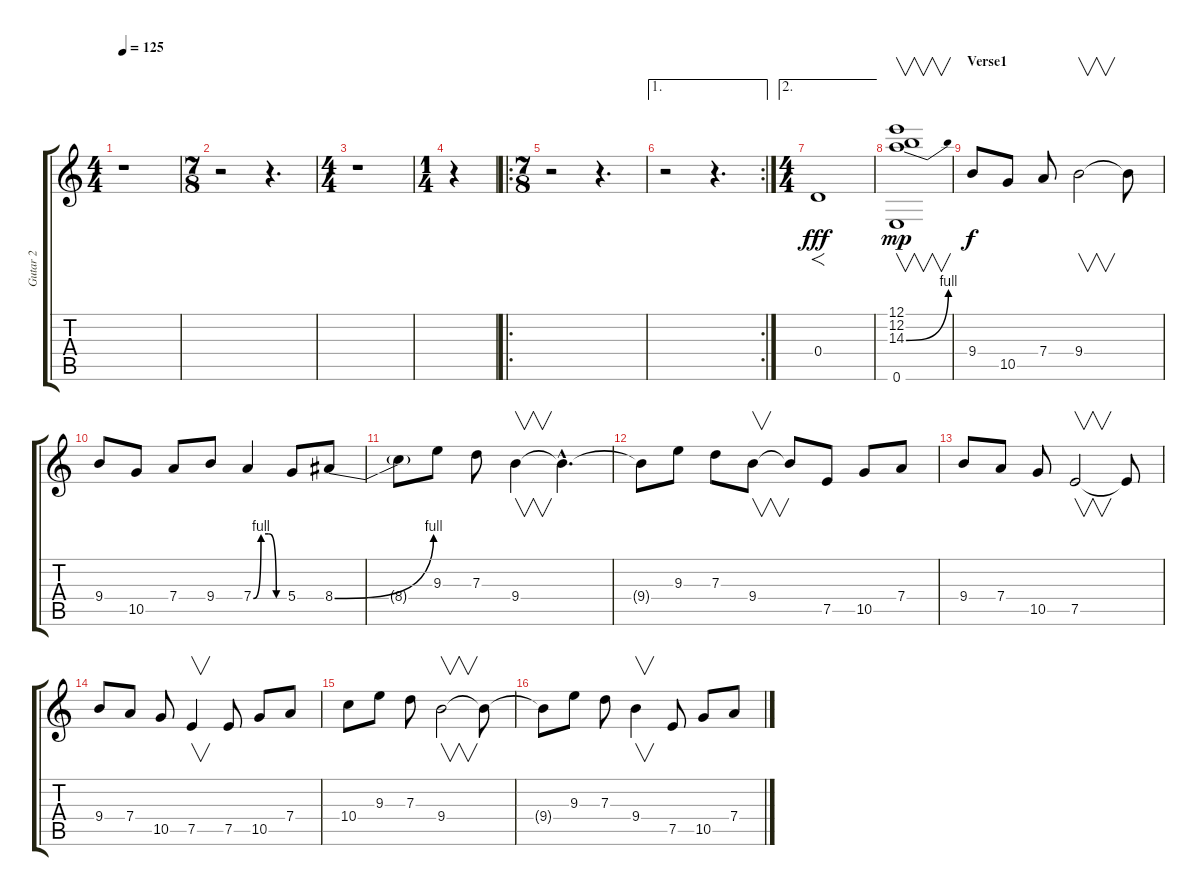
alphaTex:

\track ("Gutar 2" "Gutar 2") {instrument overdrivenguitar}
\staff {score tabs}
\tuning (E4 B3 G3 D3 A2 E2) {hide}
\ts (4 4)
\tempo 125
\clef g2
\ks c
r.1{dy fff} |
\ts (7 8)
r.2 r.4{d} |
\ts (4 4)
r.1 |
\ts (1 4)
r.4 |
\ro
\ts (7 8)
r.2 r.4{d} |
\ae 1
\rc 2
r.2 r.4{d} |
\ae 2
\ts (4 4)
0.4.1{f} |
(12.1 12.2 14.3{be (bend 0 0 60 4)} 0.6).1{v dy mp} |
\section ("" "Verse1")
9.4.8{dy f} 10.5.8 7.4.8 9.4.2{v} 9.4{t}.8 |
9.4.8 10.5.8 7.4.8 9.4.8 7.4{be (custom 0 0 15 4 30 4 45 0 60 0)}.4 5.4.8 8.4{be (bend 0 0 60 4)}.8 |
8.4{t}.8 9.3.8 7.3.8 9.4.4{v} 9.4{hac t}.4{d} |
9.4{t}.8 9.3.8 7.3.8 9.4.8{v} 9.4{t}.8 7.5.8 10.5.8 7.4.8 |
9.4.8 7.4.8 10.5.8 7.5.2{v} 7.5{t}.8 |
9.4.8 7.4.8 10.5.8 7.5.4{v} 7.5.8 10.5.8 7.4.8 |
10.4.8 9.3.8 7.3.8 9.4.2{v} 9.4{t}.8 |
9.4{t}.8 9.3.8 7.3.8 9.4.4{v} 7.5.8 10.5.8 7.4.8
